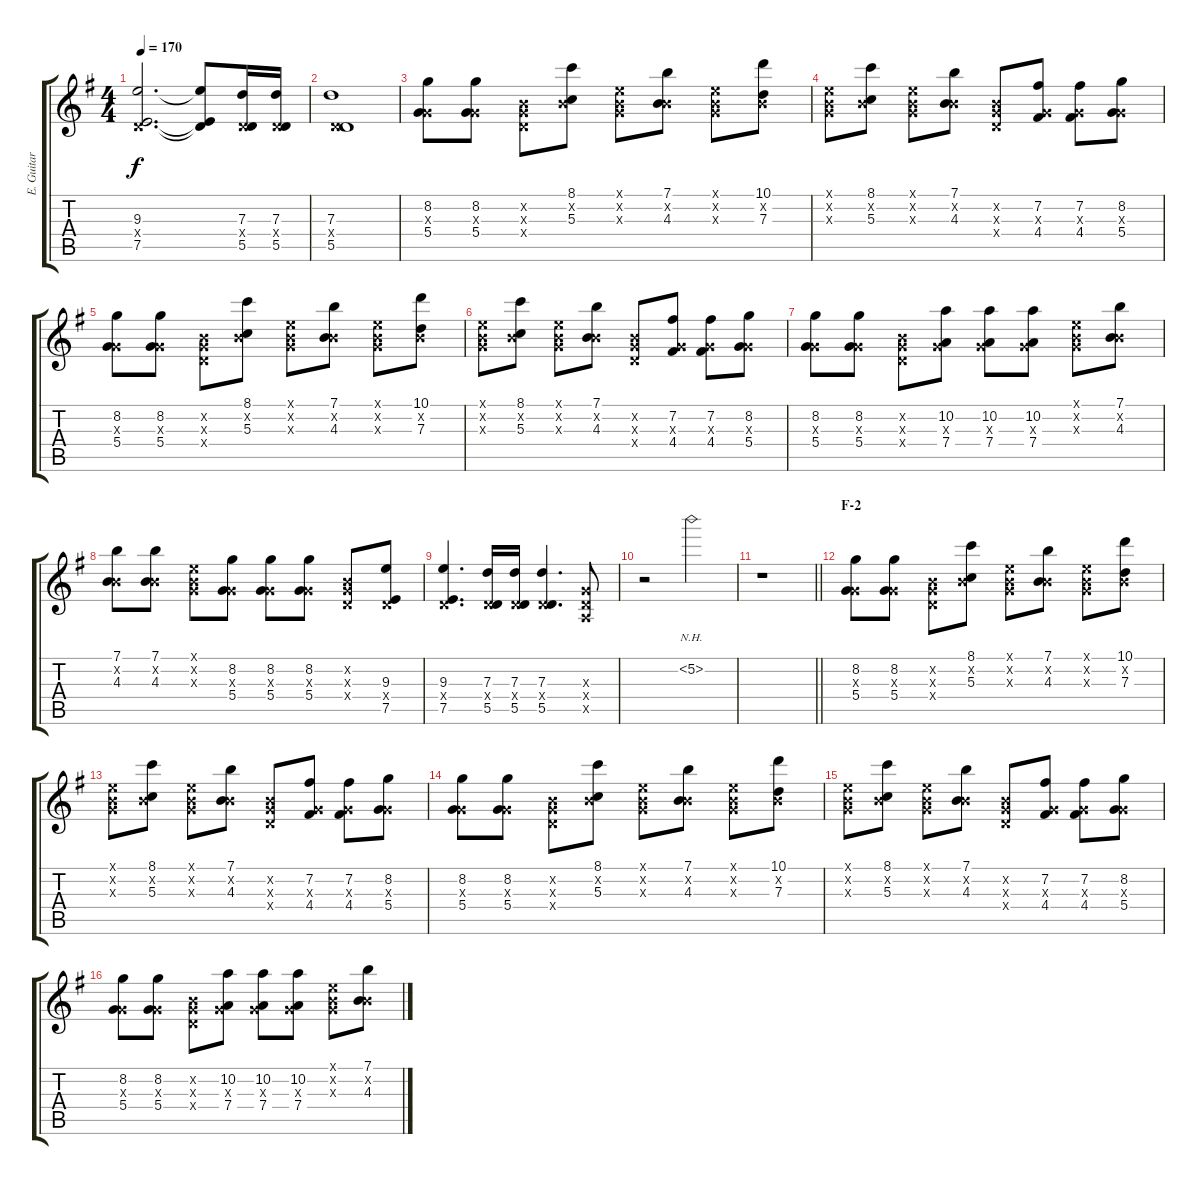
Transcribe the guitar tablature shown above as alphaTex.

\track ("E. Guitar II" "E. Guitar ") {instrument overdrivenguitar}
\staff {score tabs}
\tuning (E4 B3 G3 D3 A2 E2) {hide}
\ts (4 4)
\tempo 170
\clef g2
\ks g
(9.3 0.4{x} 7.5).2{d dy f} (9.3{t} 0.4{t} 7.5{t}).8 (7.3 0.4{x} 5.5).16 (7.3 0.4{x} 5.5).16 |
(7.3 0.4{x} 5.5).1 |
(8.2 0.3{x} 5.4).8 (8.2 0.3{x} 5.4).8 (0.2{x} 0.3{x} 0.4{x}).8 (8.1 0.2{x} 5.3).8 (0.1{x} 0.2{x} 0.3{x}).8 (7.1 0.2{x} 4.3).8 (0.1{x} 0.2{x} 0.3{x}).8 (10.1 0.2{x} 7.3).8 |
(0.1{x} 0.2{x} 0.3{x}).8 (8.1 0.2{x} 5.3).8 (0.1{x} 0.2{x} 0.3{x}).8 (7.1 0.2{x} 4.3).8 (0.2{x} 0.3{x} 0.4{x}).8 (7.2 0.3{x} 4.4).8 (7.2 0.3{x} 4.4).8 (8.2 0.3{x} 5.4).8 |
(8.2 0.3{x} 5.4).8 (8.2 0.3{x} 5.4).8 (0.2{x} 0.3{x} 0.4{x}).8 (8.1 0.2{x} 5.3).8 (0.1{x} 0.2{x} 0.3{x}).8 (7.1 0.2{x} 4.3).8 (0.1{x} 0.2{x} 0.3{x}).8 (10.1 0.2{x} 7.3).8 |
(0.1{x} 0.2{x} 0.3{x}).8 (8.1 0.2{x} 5.3).8 (0.1{x} 0.2{x} 0.3{x}).8 (7.1 0.2{x} 4.3).8 (0.2{x} 0.3{x} 0.4{x}).8 (7.2 0.3{x} 4.4).8 (7.2 0.3{x} 4.4).8 (8.2 0.3{x} 5.4).8 |
(8.2 0.3{x} 5.4).8 (8.2 0.3{x} 5.4).8 (0.2{x} 0.3{x} 0.4{x}).8 (10.2 0.3{x} 7.4).8 (10.2 0.3{x} 7.4).8 (10.2 0.3{x} 7.4).8 (0.1{x} 0.2{x} 0.3{x}).8 (7.1 0.2{x} 4.3).8 |
(7.1 0.2{x} 4.3).8 (7.1 0.2{x} 4.3).8 (0.1{x} 0.2{x} 0.3{x}).8 (8.2 0.3{x} 5.4).8 (8.2 0.3{x} 5.4).8 (8.2 0.3{x} 5.4).8 (0.2{x} 0.3{x} 0.4{x}).8 (9.3 0.4{x} 7.5).8 |
(9.3 0.4{x} 7.5).4{d} (7.3 0.4{x} 5.5).16 (7.3 0.4{x} 5.5).16 (7.3 0.4{x} 5.5).4{d} (0.3{x} 0.4{x} 0.5{x}).8 |
r.2 5.2{nh}.2 |
\barLineRight lightlight
r.1 |
\section ("" "F-2")
(8.2 0.3{x} 5.4).8 (8.2 0.3{x} 5.4).8 (0.2{x} 0.3{x} 0.4{x}).8 (8.1 0.2{x} 5.3).8 (0.1{x} 0.2{x} 0.3{x}).8 (7.1 0.2{x} 4.3).8 (0.1{x} 0.2{x} 0.3{x}).8 (10.1 0.2{x} 7.3).8 |
(0.1{x} 0.2{x} 0.3{x}).8 (8.1 0.2{x} 5.3).8 (0.1{x} 0.2{x} 0.3{x}).8 (7.1 0.2{x} 4.3).8 (0.2{x} 0.3{x} 0.4{x}).8 (7.2 0.3{x} 4.4).8 (7.2 0.3{x} 4.4).8 (8.2 0.3{x} 5.4).8 |
(8.2 0.3{x} 5.4).8 (8.2 0.3{x} 5.4).8 (0.2{x} 0.3{x} 0.4{x}).8 (8.1 0.2{x} 5.3).8 (0.1{x} 0.2{x} 0.3{x}).8 (7.1 0.2{x} 4.3).8 (0.1{x} 0.2{x} 0.3{x}).8 (10.1 0.2{x} 7.3).8 |
(0.1{x} 0.2{x} 0.3{x}).8 (8.1 0.2{x} 5.3).8 (0.1{x} 0.2{x} 0.3{x}).8 (7.1 0.2{x} 4.3).8 (0.2{x} 0.3{x} 0.4{x}).8 (7.2 0.3{x} 4.4).8 (7.2 0.3{x} 4.4).8 (8.2 0.3{x} 5.4).8 |
(8.2 0.3{x} 5.4).8 (8.2 0.3{x} 5.4).8 (0.2{x} 0.3{x} 0.4{x}).8 (10.2 0.3{x} 7.4).8 (10.2 0.3{x} 7.4).8 (10.2 0.3{x} 7.4).8 (0.1{x} 0.2{x} 0.3{x}).8 (7.1 0.2{x} 4.3).8
